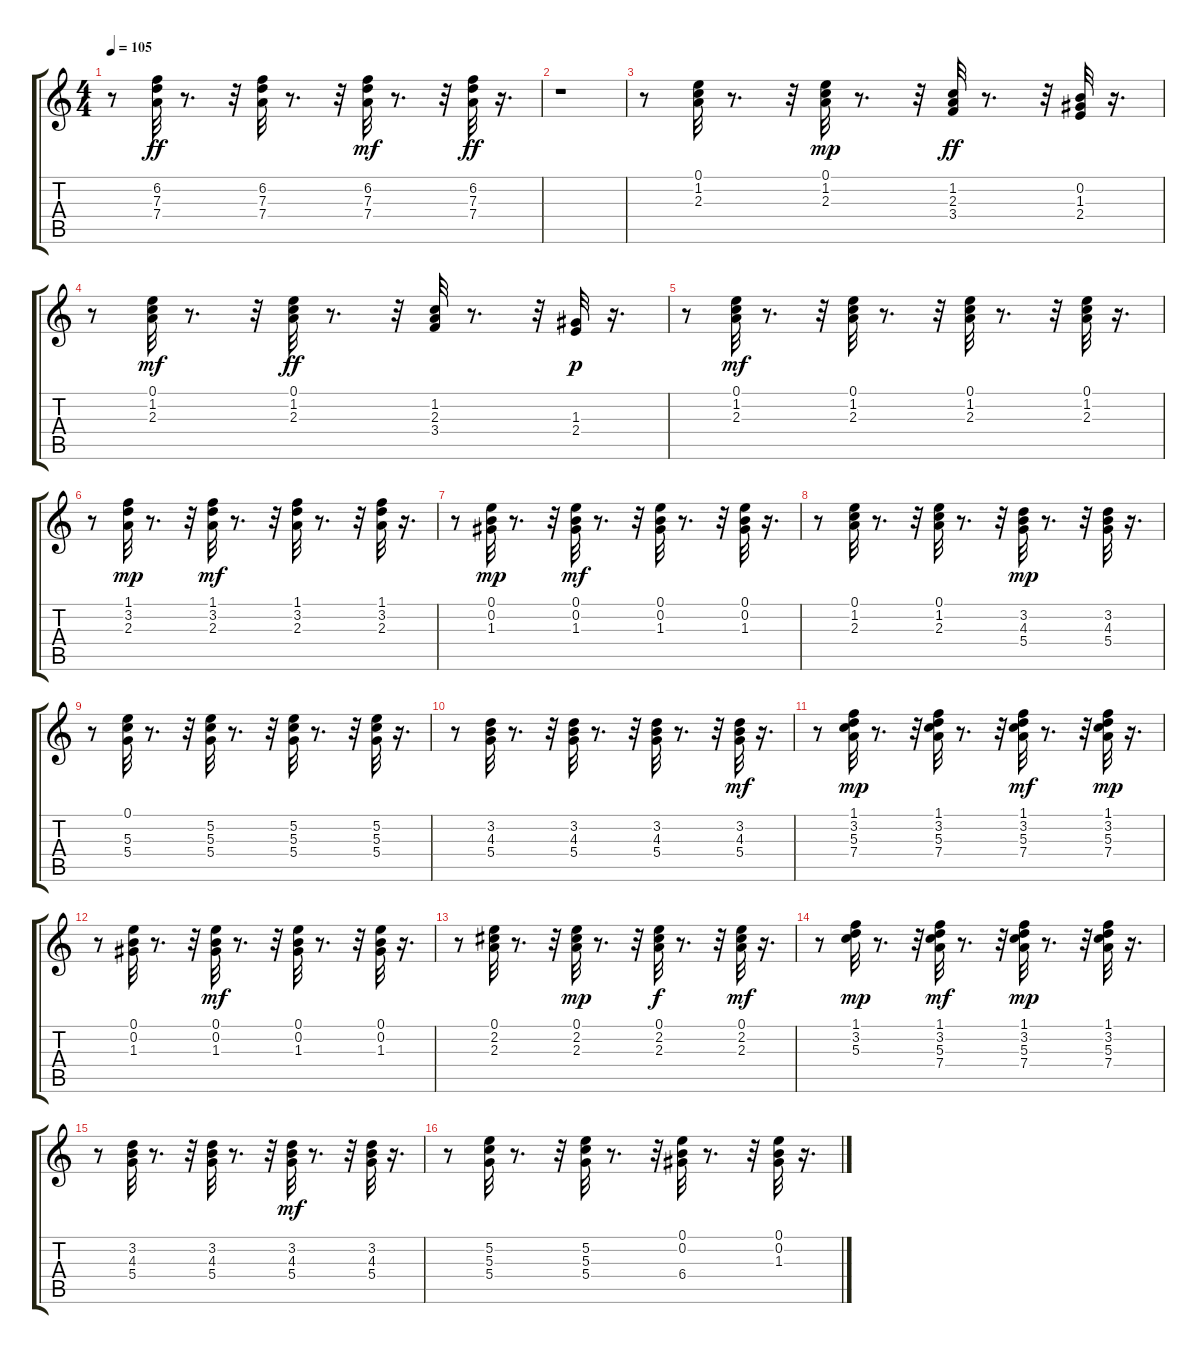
\track "" {instrument acousticguitarnylon}
\staff {score tabs}
\tuning (E4 B3 G3 D3 A2 E2) {hide}
\ts (4 4)
\tempo 105
\clef g2
\ks c
r.8{dy mf} (6.2 7.3 7.4).32{dy ff} r.8{d} r.32 (6.2 7.3 7.4).32 r.8{d} r.32 (6.2 7.3 7.4).32{dy mf} r.8{d} r.32 (6.2 7.3 7.4).32{dy ff} r.16{d} |
r.1 |
r.8 (0.1 1.2 2.3).32 r.8{d} r.32 (0.1 1.2 2.3).32{dy mp} r.8{d} r.32 (1.2 2.3 3.4).32{dy ff} r.8{d} r.32 (0.2 1.3 2.4).32 r.16{d} |
r.8 (0.1 1.2 2.3).32{dy mf} r.8{d} r.32 (0.1 1.2 2.3).32{dy ff} r.8{d} r.32 (1.2 2.3 3.4).32 r.8{d} r.32 (1.3 2.4).32{dy p} r.16{d} |
r.8 (0.1 1.2 2.3).32{dy mf} r.8{d} r.32 (0.1 1.2 2.3).32 r.8{d} r.32 (0.1 1.2 2.3).32 r.8{d} r.32 (0.1 1.2 2.3).32 r.16{d} |
r.8 (1.1 3.2 2.3).32{dy mp} r.8{d} r.32 (1.1 3.2 2.3).32{dy mf} r.8{d} r.32 (1.1 3.2 2.3).32 r.8{d} r.32 (1.1 3.2 2.3).32 r.16{d} |
r.8 (0.1 0.2 1.3).32{dy mp} r.8{d} r.32 (0.1 0.2 1.3).32{dy mf} r.8{d} r.32 (0.1 0.2 1.3).32 r.8{d} r.32 (0.1 0.2 1.3).32 r.16{d} |
r.8 (0.1 1.2 2.3).32 r.8{d} r.32 (0.1 1.2 2.3).32 r.8{d} r.32 (3.2 4.3 5.4).32{dy mp} r.8{d} r.32 (3.2 4.3 5.4).32 r.16{d} |
r.8 (0.1 5.3 5.4).32 r.8{d} r.32 (5.2 5.3 5.4).32 r.8{d} r.32 (5.2 5.3 5.4).32 r.8{d} r.32 (5.2 5.3 5.4).32 r.16{d} |
r.8 (3.2 4.3 5.4).32 r.8{d} r.32 (3.2 4.3 5.4).32 r.8{d} r.32 (3.2 4.3 5.4).32 r.8{d} r.32 (3.2 4.3 5.4).32{dy mf} r.16{d} |
r.8 (1.1 3.2 5.3 7.4).32{dy mp} r.8{d} r.32 (1.1 3.2 5.3 7.4).32 r.8{d} r.32 (1.1 3.2 5.3 7.4).32{dy mf} r.8{d} r.32 (1.1 3.2 5.3 7.4).32{dy mp} r.16{d} |
r.8 (0.1 0.2 1.3).32 r.8{d} r.32 (0.1 0.2 1.3).32{dy mf} r.8{d} r.32 (0.1 0.2 1.3).32 r.8{d} r.32 (0.1 0.2 1.3).32 r.16{d} |
r.8 (0.1 2.2 2.3).32 r.8{d} r.32 (0.1 2.2 2.3).32{dy mp} r.8{d} r.32 (0.1 2.2 2.3).32{dy f} r.8{d} r.32 (0.1 2.2 2.3).32{dy mf} r.16{d} |
r.8 (1.1 3.2 5.3).32{dy mp} r.8{d} r.32 (1.1 3.2 5.3 7.4).32{dy mf} r.8{d} r.32 (1.1 3.2 5.3 7.4).32{dy mp} r.8{d} r.32 (1.1 3.2 5.3 7.4).32 r.16{d} |
r.8 (3.2 4.3 5.4).32 r.8{d} r.32 (3.2 4.3 5.4).32 r.8{d} r.32 (3.2 4.3 5.4).32{dy mf} r.8{d} r.32 (3.2 4.3 5.4).32 r.16{d} |
r.8 (5.2 5.3 5.4).32 r.8{d} r.32 (5.2 5.3 5.4).32 r.8{d} r.32 (0.1 0.2 6.4).32 r.8{d} r.32 (0.1 0.2 1.3).32 r.16{d}
